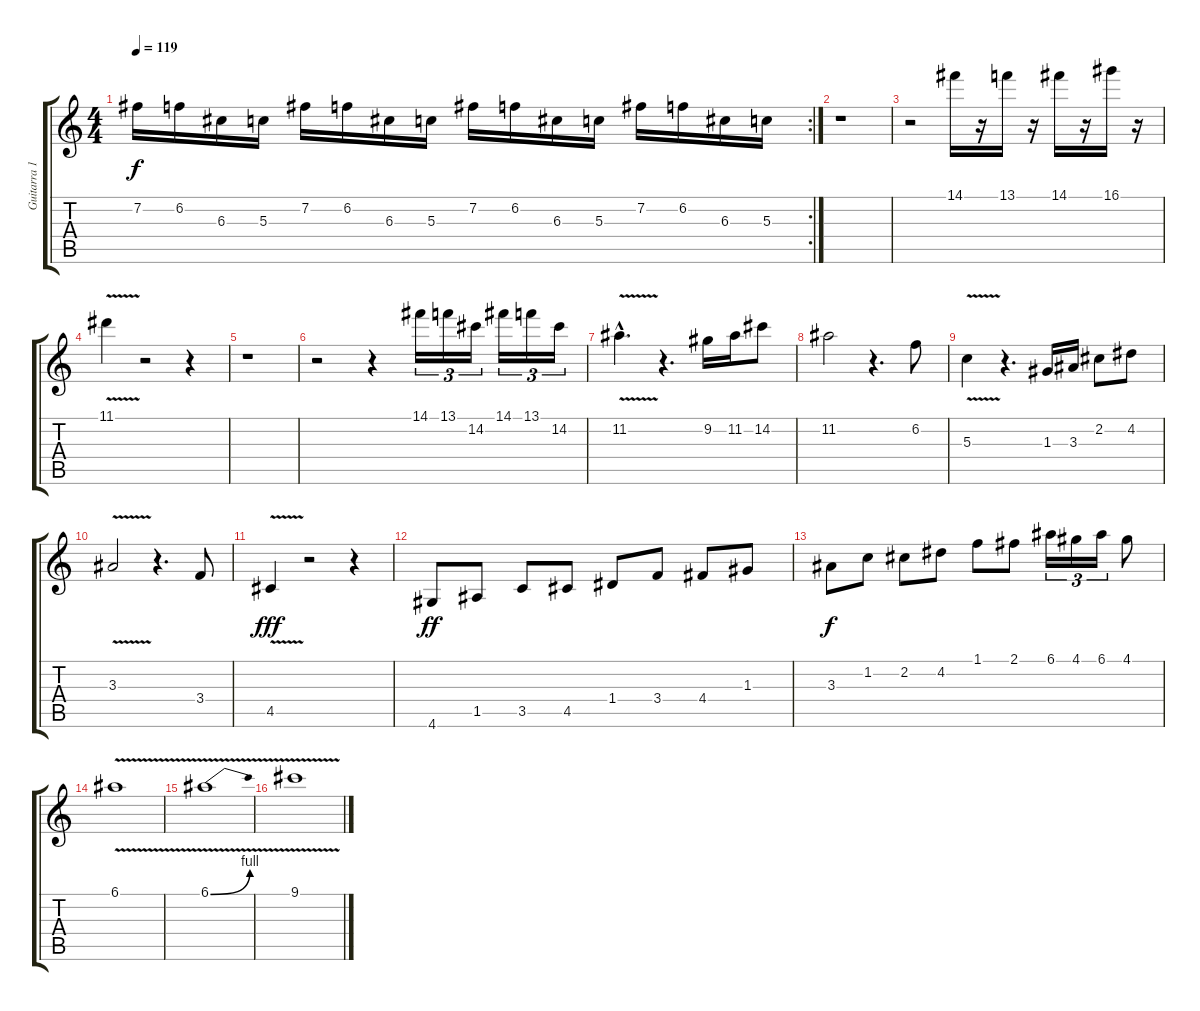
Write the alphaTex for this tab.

\track ("Guitarra 1" "Guitarra 1") {instrument distortionguitar}
\staff {score tabs}
\tuning (E4 B3 G3 D3 A2 E2) {hide}
\rc 2
\ts (4 4)
\tempo 119
\clef g2
\ks c
7.2.16{dy f} 6.2.16 6.3.16 5.3.16 7.2.16 6.2.16 6.3.16 5.3.16 7.2.16 6.2.16 6.3.16 5.3.16 7.2.16 6.2.16 6.3.16 5.3.16 |
r.1 |
r.2 14.1.16 r.16 13.1.16 r.16 14.1.16 r.16 16.1.16 r.16 |
11.1{v}.4 r.2 r.4 |
r.1 |
r.2 r.4 14.1.16{tu (3 2)} 13.1.16{tu (3 2)} 14.2.16{tu (3 2)} 14.1.16{tu (3 2)} 13.1.16{tu (3 2)} 14.2.16{tu (3 2)} |
11.2{v hac}.4{d} r.4{d} 9.2.16 11.2.16 14.2.8 |
11.2.2 r.4{d} 6.2.8 |
5.3{v}.4 r.4{d} 1.3.16 3.3.16 2.2.8 4.2.8 |
3.3{v}.2 r.4{d} 3.4.8 |
4.5{v}.4{dy fff} r.2 r.4 |
4.6.8{dy ff} 1.5.8 3.5.8 4.5.8 1.4.8 3.4.8 4.4.8 1.3.8 |
3.3.8{dy f} 1.2.8 2.2.8 4.2.8 1.1.8 2.1.8 6.1.16{tu (3 2)} 4.1.16{tu (3 2)} 6.1.16{tu (3 2)} 4.1.8 |
6.1{v}.1 |
6.1{be (bend 0 0 60 4) v}.1 |
9.1{v}.1
